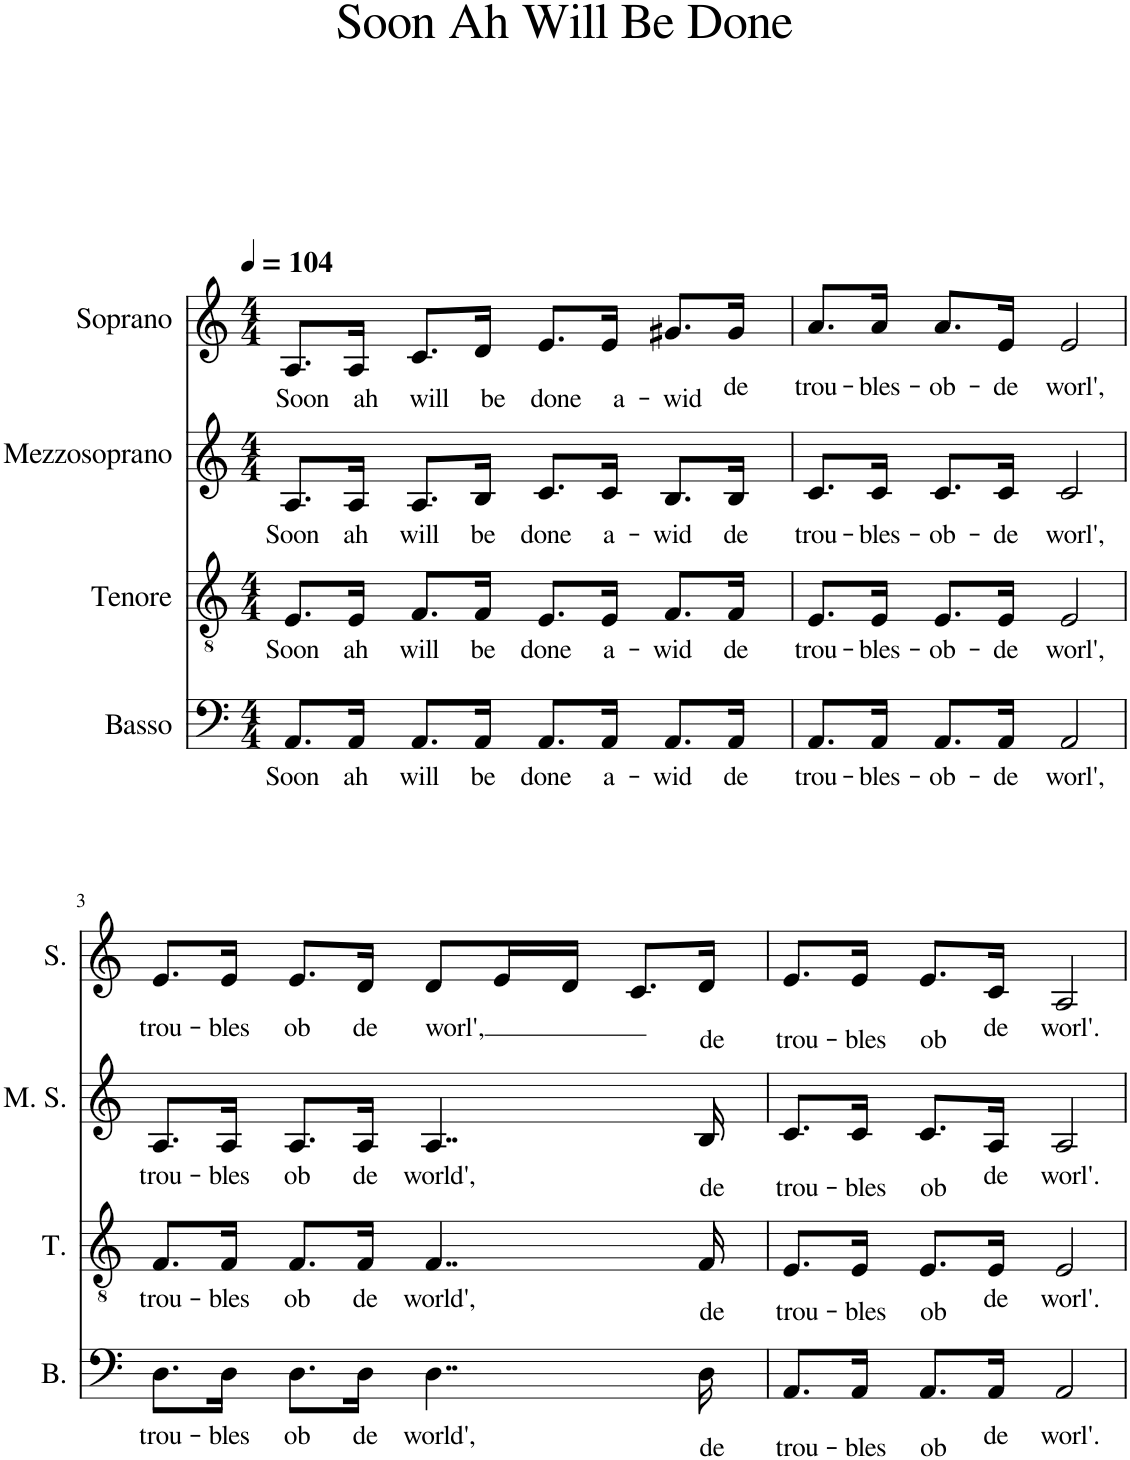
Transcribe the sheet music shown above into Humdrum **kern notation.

**kern	**text	**kern	**text	**kern	**text	**kern	**text
*part4	*part4	*part3	*part3	*part2	*part2	*part1	*part1
*staff4	*staff4	*staff3	*staff3	*staff2	*staff2	*staff1	*staff1
*I"Basso	*	*I"Tenore	*	*I"Mezzosoprano	*	*I"Soprano	*
*I'B.	*	*I'T.	*	*I'M. S.	*	*I'S.	*
*clefF4	*	*clefGv2	*	*clefG2	*	*clefG2	*
*k[]	*	*k[]	*	*k[]	*	*k[]	*
*M4/4	*	*M4/4	*	*M4/4	*	*M4/4	*
*MM104	*	*MM104	*	*MM104	*	*MM104	*
=1	=1	=1	=1	=1	=1	=1	=1
!	!LO:LY:b	!	!LO:LY:b	!	!LO:LY:b	!	!LO:LY:b
8.AA/L	Soon	8.E/L	Soon	8.A/L	Soon	8.A/L	Soon
!	!LO:LY:b	!	!LO:LY:b	!	!LO:LY:b	!	!LO:LY:b
16AA/Jk	ah	16E/Jk	ah	16A/Jk	ah	16A/Jk	ah
!	!LO:LY:b	!	!LO:LY:b	!	!LO:LY:b	!	!LO:LY:b
8.AA/L	will	8.F/L	will	8.A/L	will	8.c/L	will
!	!LO:LY:b	!	!LO:LY:b	!	!LO:LY:b	!	!LO:LY:b
16AA/Jk	be	16F/Jk	be	16B/Jk	be	16d/Jk	be
!	!LO:LY:b	!	!LO:LY:b	!	!LO:LY:b	!	!LO:LY:b
8.AA/L	done	8.E/L	done	8.c/L	done	8.e/L	done
!	!LO:LY:b	!	!LO:LY:b	!	!LO:LY:b	!	!LO:LY:b
16AA/Jk	a-	16E/Jk	a-	16c/Jk	a-	16e/Jk	a-
!	!LO:LY:b	!	!LO:LY:b	!	!LO:LY:b	!	!LO:LY:b
8.AA/L	-wid	8.F/L	-wid	8.B/L	-wid	8.g#X/L	-wid
!	!LO:LY:b	!	!LO:LY:b	!	!LO:LY:b	!	!LO:LY:b
16AA/Jk	de	16F/Jk	de	16B/Jk	de	16g#/Jk	de
=2	=2	=2	=2	=2	=2	=2	=2
!	!LO:LY:b	!	!LO:LY:b	!	!LO:LY:b	!	!LO:LY:b
8.AA/L	trou-	8.E/L	trou-	8.c/L	trou-	8.a/L	trou-
!	!LO:LY:b	!	!LO:LY:b	!	!LO:LY:b	!	!LO:LY:b
16AA/Jk	-bles-	16E/Jk	-bles-	16c/Jk	-bles-	16a/Jk	-bles-
!	!LO:LY:b	!	!LO:LY:b	!	!LO:LY:b	!	!LO:LY:b
8.AA/L	-ob-	8.E/L	-ob-	8.c/L	-ob-	8.a/L	-ob-
!	!LO:LY:b	!	!LO:LY:b	!	!LO:LY:b	!	!LO:LY:b
16AA/Jk	-de	16E/Jk	-de	16c/Jk	-de	16e/Jk	-de
!	!LO:LY:b	!	!LO:LY:b	!	!LO:LY:b	!	!LO:LY:b
2AA/	worl',	2E/	worl',	2c/	worl',	2e/	worl',
!!LO:LB:g=z
=3	=3	=3	=3	=3	=3	=3	=3
!	!LO:LY:b	!	!LO:LY:b	!	!LO:LY:b	!	!LO:LY:b
8.D\L	trou-	8.F/L	trou-	8.A/L	trou-	8.e/L	trou-
!	!LO:LY:b	!	!LO:LY:b	!	!LO:LY:b	!	!LO:LY:b
16D\Jk	-bles	16F/Jk	-bles	16A/Jk	-bles	16e/Jk	-bles
!	!LO:LY:b	!	!LO:LY:b	!	!LO:LY:b	!	!LO:LY:b
8.D\L	ob	8.F/L	ob	8.A/L	ob	8.e/L	ob
!	!LO:LY:b	!	!LO:LY:b	!	!LO:LY:b	!	!LO:LY:b
16D\Jk	de	16F/Jk	de	16A/Jk	de	16d/Jk	de
!	!LO:LY:b	!	!LO:LY:b	!	!LO:LY:b	!	!LO:LY:b
4..D\	world',	4..F/	world',	4..A/	world',	8d/L	worl',
.	.	.	.	.	.	16e/L	.
.	.	.	.	.	.	16d/JJ	.
.	.	.	.	.	.	8.c/L	.
!	!LO:LY:b	!	!LO:LY:b	!	!LO:LY:b	!	!LO:LY:b
16D\	de	16F/	de	16B/	de	16d/Jk	de
=4	=4	=4	=4	=4	=4	=4	=4
!	!LO:LY:b	!	!LO:LY:b	!	!LO:LY:b	!	!LO:LY:b
8.AA/L	trou-	8.E/L	trou-	8.c/L	trou-	8.e/L	trou-
!	!LO:LY:b	!	!LO:LY:b	!	!LO:LY:b	!	!LO:LY:b
16AA/Jk	-bles	16E/Jk	-bles	16c/Jk	-bles	16e/Jk	-bles
!	!LO:LY:b	!	!LO:LY:b	!	!LO:LY:b	!	!LO:LY:b
8.AA/L	ob	8.E/L	ob	8.c/L	ob	8.e/L	ob
!	!LO:LY:b	!	!LO:LY:b	!	!LO:LY:b	!	!LO:LY:b
16AA/Jk	de	16E/Jk	de	16A/Jk	de	16c/Jk	de
!	!LO:LY:b	!	!LO:LY:b	!	!LO:LY:b	!	!LO:LY:b
2AA/	worl'.	2E/	worl'.	2A/	worl'.	2A/	worl'.
=	=	=	=	=	=	=	=
*-	*-	*-	*-	*-	*-	*-	*-
